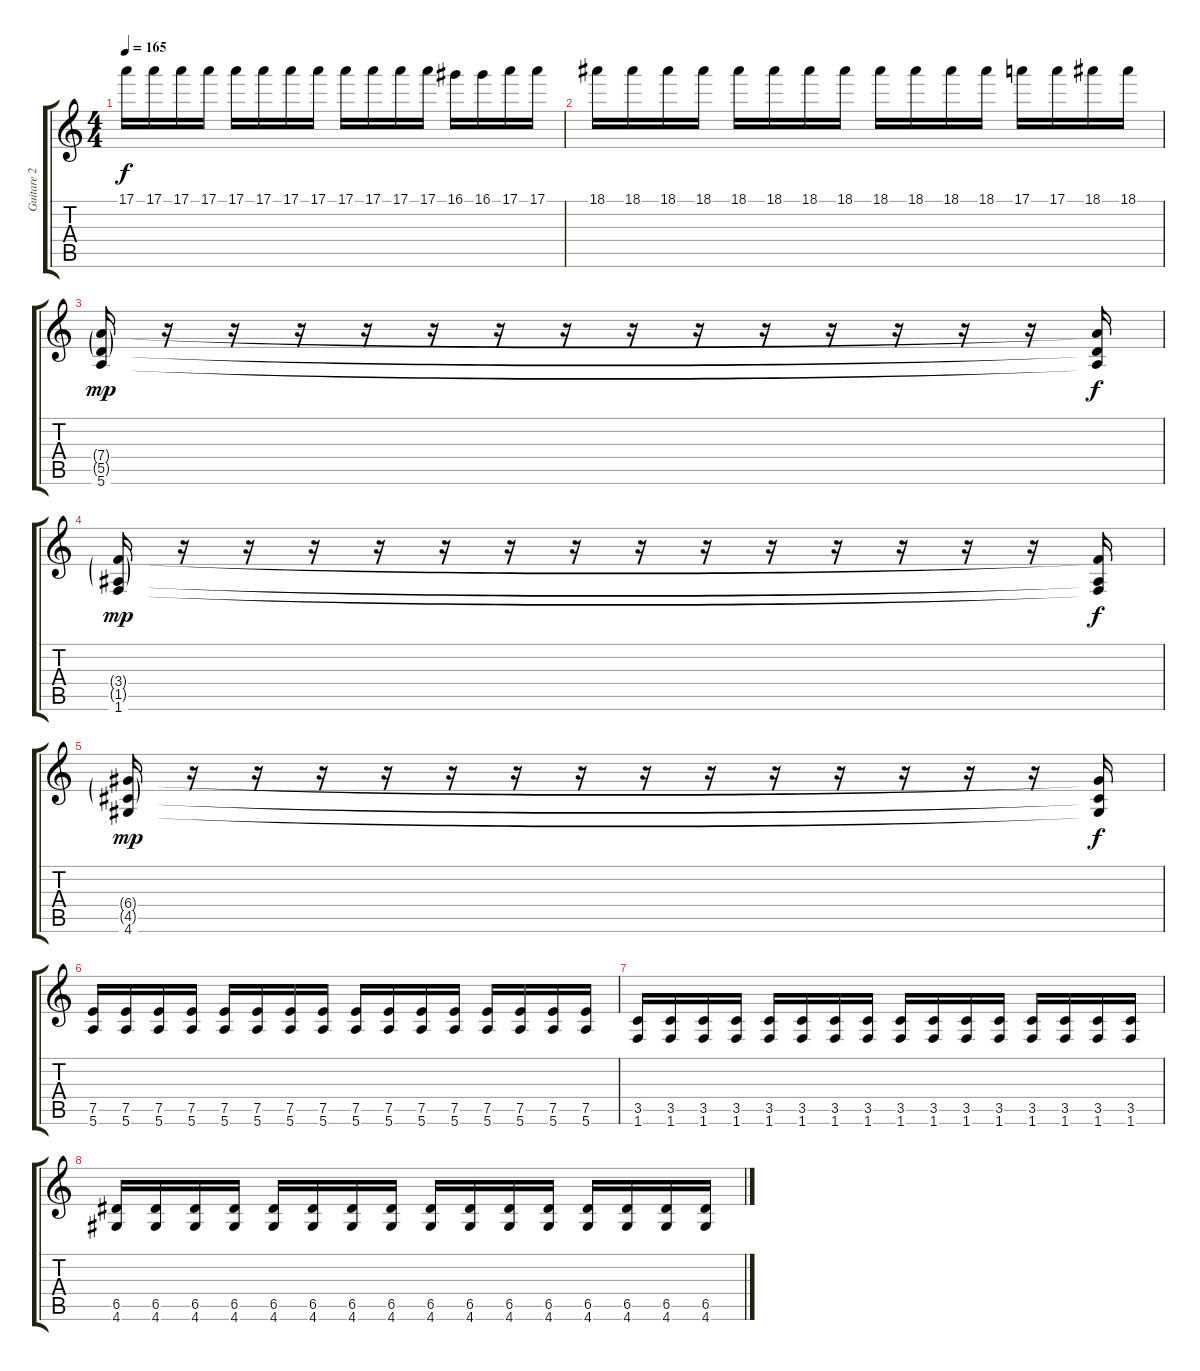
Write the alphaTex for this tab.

\track ("Guitare 2" "Guitare 2") {instrument distortionguitar}
\staff {score tabs}
\tuning (E4 B3 G3 D3 A2 E2) {hide}
\ts (4 4)
\tempo 165
\clef g2
\ks c
17.1.16{dy f} 17.1.16 17.1.16 17.1.16 17.1.16 17.1.16 17.1.16 17.1.16 17.1.16 17.1.16 17.1.16 17.1.16 16.1.16 16.1.16 17.1.16 17.1.16 |
18.1.16 18.1.16 18.1.16 18.1.16 18.1.16 18.1.16 18.1.16 18.1.16 18.1.16 18.1.16 18.1.16 18.1.16 17.1.16 17.1.16 18.1.16 18.1.16 |
(7.4{g} 5.5{g} 5.6).16{dy mp} r.16 r.16 r.16 r.16 r.16 r.16 r.16 r.16 r.16 r.16 r.16 r.16 r.16 r.16 (7.4{t} 5.5{t} 5.6{t}).16{dy f} |
(3.4{g} 1.5{g} 1.6).16{dy mp} r.16 r.16 r.16 r.16 r.16 r.16 r.16 r.16 r.16 r.16 r.16 r.16 r.16 r.16 (3.4{t} 1.5{t} 1.6{t}).16{dy f} |
(6.4{g} 4.5{g} 4.6).16{dy mp} r.16 r.16 r.16 r.16 r.16 r.16 r.16 r.16 r.16 r.16 r.16 r.16 r.16 r.16 (6.4{t} 4.5{t} 4.6{t}).16{dy f} |
(7.5 5.6).16 (7.5 5.6).16 (7.5 5.6).16 (7.5 5.6).16 (7.5 5.6).16 (7.5 5.6).16 (7.5 5.6).16 (7.5 5.6).16 (7.5 5.6).16 (7.5 5.6).16 (7.5 5.6).16 (7.5 5.6).16 (7.5 5.6).16 (7.5 5.6).16 (7.5 5.6).16 (7.5 5.6).16 |
(3.5 1.6).16 (3.5 1.6).16 (3.5 1.6).16 (3.5 1.6).16 (3.5 1.6).16 (3.5 1.6).16 (3.5 1.6).16 (3.5 1.6).16 (3.5 1.6).16 (3.5 1.6).16 (3.5 1.6).16 (3.5 1.6).16 (3.5 1.6).16 (3.5 1.6).16 (3.5 1.6).16 (3.5 1.6).16 |
(6.5 4.6).16 (6.5 4.6).16 (6.5 4.6).16 (6.5 4.6).16 (6.5 4.6).16 (6.5 4.6).16 (6.5 4.6).16 (6.5 4.6).16 (6.5 4.6).16 (6.5 4.6).16 (6.5 4.6).16 (6.5 4.6).16 (6.5 4.6).16 (6.5 4.6).16 (6.5 4.6).16 (6.5 4.6).16
